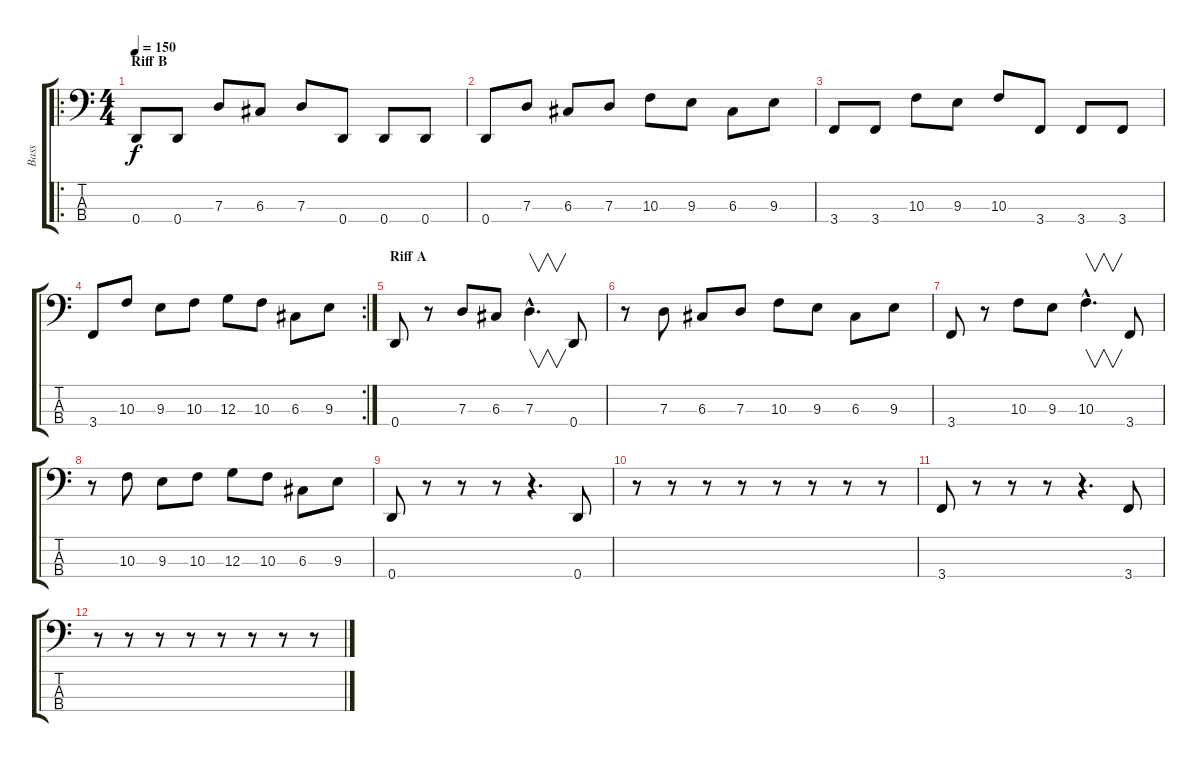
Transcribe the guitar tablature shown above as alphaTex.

\track ("Bass" "Bass") {instrument electricbassfinger}
\staff {score tabs}
\tuning (F2 C2 G1 D1) {hide}
\ro
\ts (4 4)
\section ("" "Riff B")
\tempo 150
\clef f4
\ks c
0.4.8{dy f} 0.4.8 7.3.8 6.3.8 7.3.8 0.4.8 0.4.8 0.4.8 |
0.4.8 7.3.8 6.3.8 7.3.8 10.3.8 9.3.8 6.3.8 9.3.8 |
3.4.8 3.4.8 10.3.8 9.3.8 10.3.8 3.4.8 3.4.8 3.4.8 |
\rc 2
3.4.8 10.3.8 9.3.8 10.3.8 12.3.8 10.3.8 6.3.8 9.3.8 |
\section ("" "Riff A")
0.4.8 r.8 7.3.8 6.3.8 7.3{hac}.4{v d} 0.4.8 |
r.8 7.3.8 6.3.8 7.3.8 10.3.8 9.3.8 6.3.8 9.3.8 |
3.4.8 r.8 10.3.8 9.3.8 10.3{hac}.4{v d} 3.4.8 |
r.8{volume 4} 10.3.8 9.3.8 10.3.8 12.3.8 10.3.8 6.3.8 9.3.8 |
0.4.8 r.8 r.8 r.8 r.4{d} 0.4.8 |
r.8 r.8 r.8 r.8 r.8 r.8 r.8 r.8 |
3.4.8 r.8 r.8 r.8 r.4{d} 3.4.8 |
r.8 r.8 r.8 r.8 r.8 r.8 r.8 r.8
